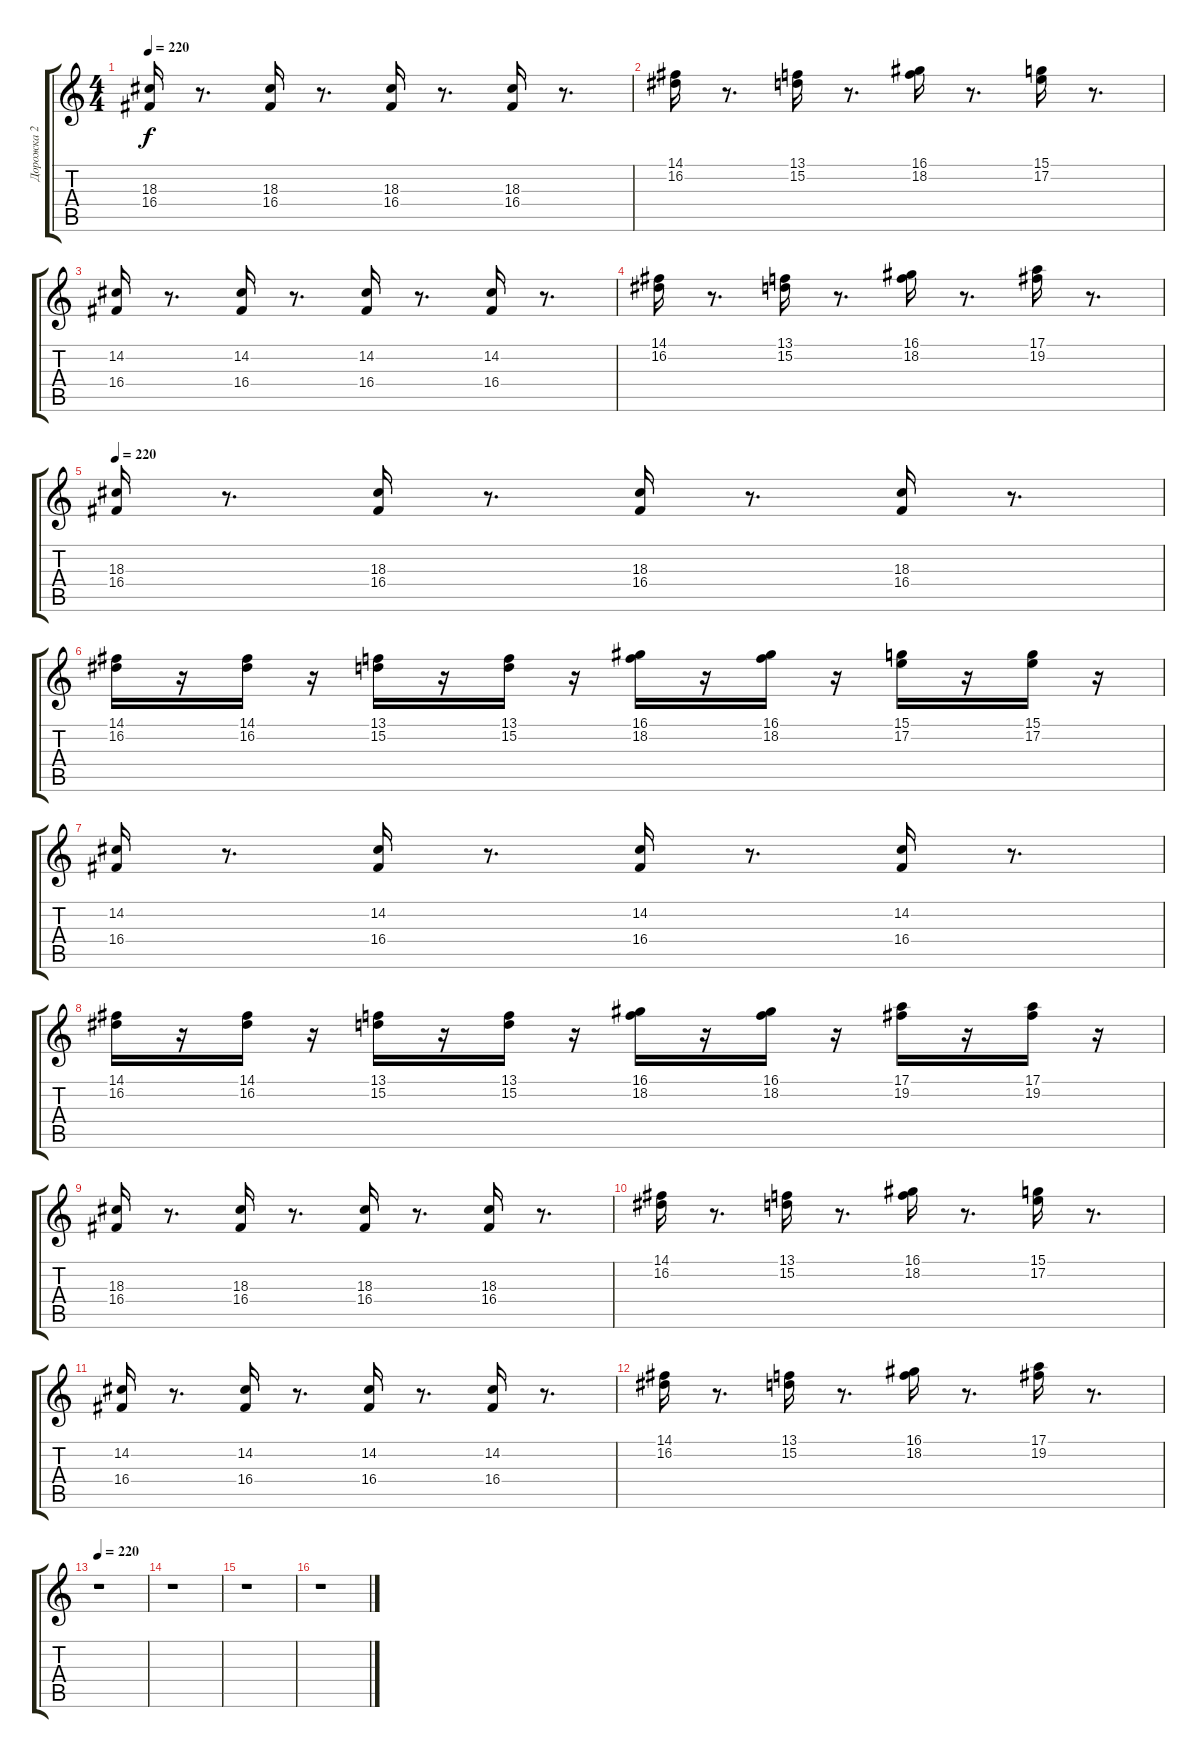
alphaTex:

\track ("Дорожка 2" "Дорожка 2") {instrument stringensemble1}
\staff {score tabs}
\tuning (E4 B3 G3 D3 A2 E2) {hide}
\ts (4 4)
\tempo 220
\clef g2
\ks c
(18.3 16.4).16{dy f} r.8{d} (18.3 16.4).16 r.8{d} (18.3 16.4).16 r.8{d} (18.3 16.4).16 r.8{d} |
(14.1 16.2).16 r.8{d} (13.1 15.2).16 r.8{d} (16.1 18.2).16 r.8{d} (15.1 17.2).16 r.8{d} |
(14.2 16.4).16 r.8{d} (14.2 16.4).16 r.8{d} (14.2 16.4).16 r.8{d} (14.2 16.4).16 r.8{d} |
(14.1 16.2).16 r.8{d} (13.1 15.2).16 r.8{d} (16.1 18.2).16 r.8{d} (17.1 19.2).16 r.8{d} |
\tempo 220
(18.3 16.4).16 r.8{d} (18.3 16.4).16 r.8{d} (18.3 16.4).16 r.8{d} (18.3 16.4).16 r.8{d} |
(14.1 16.2).16 r.16 (14.1 16.2).16 r.16 (13.1 15.2).16 r.16 (13.1 15.2).16 r.16 (16.1 18.2).16 r.16 (16.1 18.2).16 r.16 (15.1 17.2).16 r.16 (15.1 17.2).16 r.16 |
(14.2 16.4).16 r.8{d} (14.2 16.4).16 r.8{d} (14.2 16.4).16 r.8{d} (14.2 16.4).16 r.8{d} |
(14.1 16.2).16 r.16 (14.1 16.2).16 r.16 (13.1 15.2).16 r.16 (13.1 15.2).16 r.16 (16.1 18.2).16 r.16 (16.1 18.2).16 r.16 (17.1 19.2).16 r.16 (17.1 19.2).16 r.16 |
(18.3 16.4).16 r.8{d} (18.3 16.4).16 r.8{d} (18.3 16.4).16 r.8{d} (18.3 16.4).16 r.8{d} |
(14.1 16.2).16 r.8{d} (13.1 15.2).16 r.8{d} (16.1 18.2).16 r.8{d} (15.1 17.2).16 r.8{d} |
(14.2 16.4).16 r.8{d} (14.2 16.4).16 r.8{d} (14.2 16.4).16 r.8{d} (14.2 16.4).16 r.8{d} |
(14.1 16.2).16 r.8{d} (13.1 15.2).16 r.8{d} (16.1 18.2).16 r.8{d} (17.1 19.2).16 r.8{d} |
\tempo 220
r.1 |
r.1 |
r.1 |
r.1
